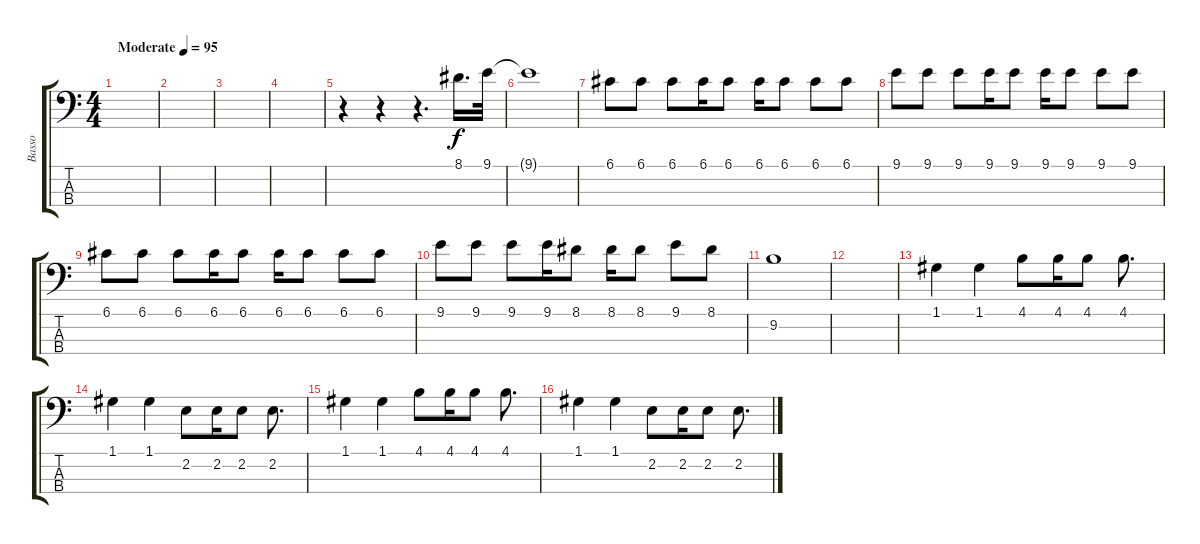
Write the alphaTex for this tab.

\track ("Basso" "Basso") {instrument electricbassfinger}
\staff {score tabs}
\tuning (G2 D2 A1 E1) {hide}
\ts (4 4)
\tempo (95 "Moderate")
\clef f4
\ks c
|
|
|
|
r.4 r.4 r.4{d} 8.1.16{d} 9.1.32 |
9.1{t}.1 |
6.1.8 6.1.8 6.1.8 6.1.16 6.1.8 6.1.16 6.1.8 6.1.8 6.1.8 |
9.1.8 9.1.8 9.1.8 9.1.16 9.1.8 9.1.16 9.1.8 9.1.8 9.1.8 |
6.1.8 6.1.8 6.1.8 6.1.16 6.1.8 6.1.16 6.1.8 6.1.8 6.1.8 |
9.1.8 9.1.8 9.1.8 9.1.16 8.1.8 8.1.16 8.1.8 9.1.8 8.1.8 |
9.2.1 |
|
1.1.4 1.1.4 4.1.8 4.1.16 4.1.8 4.1.8{d} |
1.1.4 1.1.4 2.2.8 2.2.16 2.2.8 2.2.8{d} |
1.1.4 1.1.4 4.1.8 4.1.16 4.1.8 4.1.8{d} |
1.1.4 1.1.4 2.2.8 2.2.16 2.2.8 2.2.8{d}
